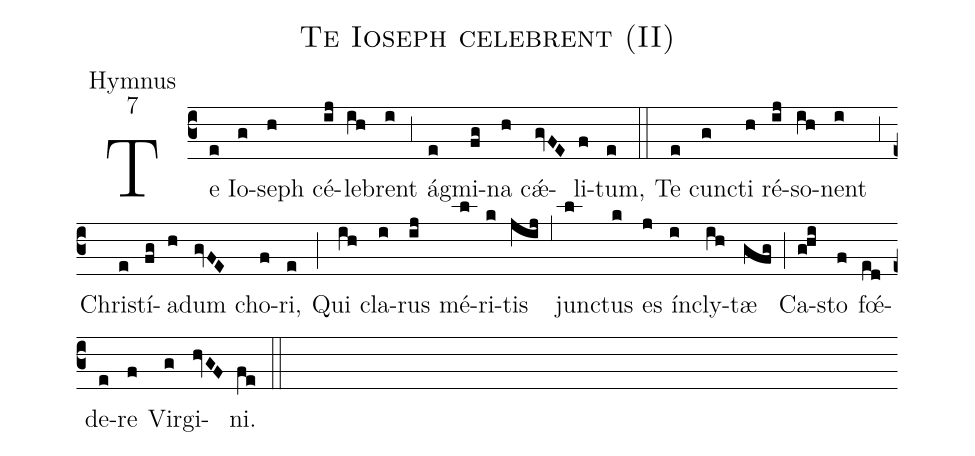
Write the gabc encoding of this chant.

name:Te Ioseph celebrent (II);
office-part:Hymnus;
mode:7;
%%
(c3) Te(e) Io(g)seph(h) cé(ij)le(ih)brent(i) (,3) ág(e)mi(fg)na(h) c{<sp>'ae</sp>}(gvFE)li(f)tum,(e) (::)
Te(e) cun(g)cti(h) ré(ij)so(ih)nent(i) (,3) Chri(e)stí(fg)a(h)dum(gvFE) cho(f)ri,(e) (;) Qui(ih) cla(i)rus(ij) mé(l)ri(k)tis(jij) (,5) jun(l)ctus(k) es(j) ín(i)cly(ih)tæ(gfg) (;) Ca(g!hi)sto(f) f<sp>'oe</sp>(ed)de(e)re(f) Vir(g)gi(hvGF)ni.(fe) (::)
